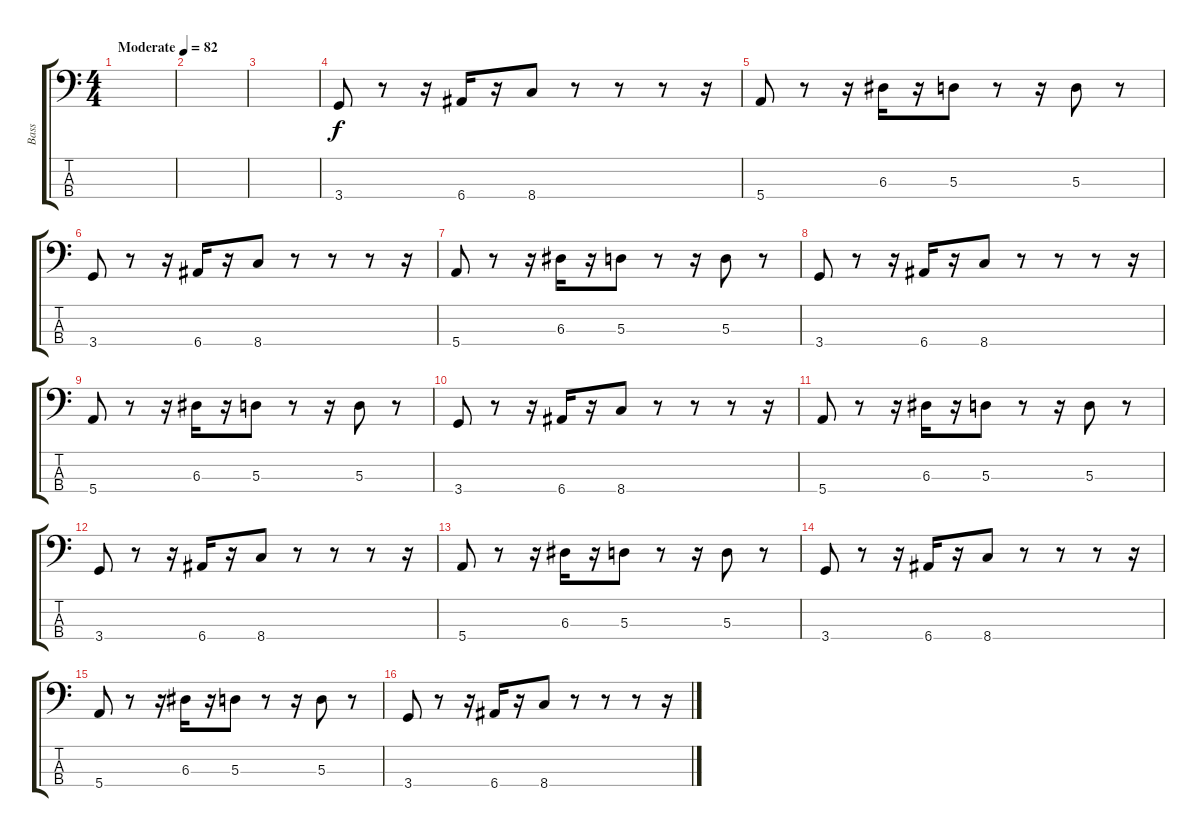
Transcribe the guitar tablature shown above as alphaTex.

\track ("Bass" "Bass") {instrument electricbassfinger}
\staff {score tabs}
\tuning (G2 D2 A1 E1) {hide}
\ts (4 4)
\tempo (82 "Moderate")
\clef f4
\ks c
|
|
|
3.4.8 r.8 r.16 6.4.16 r.16 8.4.8 r.8 r.8 r.8 r.16 |
5.4.8 r.8 r.16 6.3.16 r.16 5.3.8 r.8 r.16 5.3.8 r.8 |
3.4.8 r.8 r.16 6.4.16 r.16 8.4.8 r.8 r.8 r.8 r.16 |
5.4.8 r.8 r.16 6.3.16 r.16 5.3.8 r.8 r.16 5.3.8 r.8 |
3.4.8 r.8 r.16 6.4.16 r.16 8.4.8 r.8 r.8 r.8 r.16 |
5.4.8 r.8 r.16 6.3.16 r.16 5.3.8 r.8 r.16 5.3.8 r.8 |
3.4.8 r.8 r.16 6.4.16 r.16 8.4.8 r.8 r.8 r.8 r.16 |
5.4.8 r.8 r.16 6.3.16 r.16 5.3.8 r.8 r.16 5.3.8 r.8 |
3.4.8 r.8 r.16 6.4.16 r.16 8.4.8 r.8 r.8 r.8 r.16 |
5.4.8 r.8 r.16 6.3.16 r.16 5.3.8 r.8 r.16 5.3.8 r.8 |
3.4.8 r.8 r.16 6.4.16 r.16 8.4.8 r.8 r.8 r.8 r.16 |
5.4.8 r.8 r.16 6.3.16 r.16 5.3.8 r.8 r.16 5.3.8 r.8 |
3.4.8 r.8 r.16 6.4.16 r.16 8.4.8 r.8 r.8 r.8 r.16
